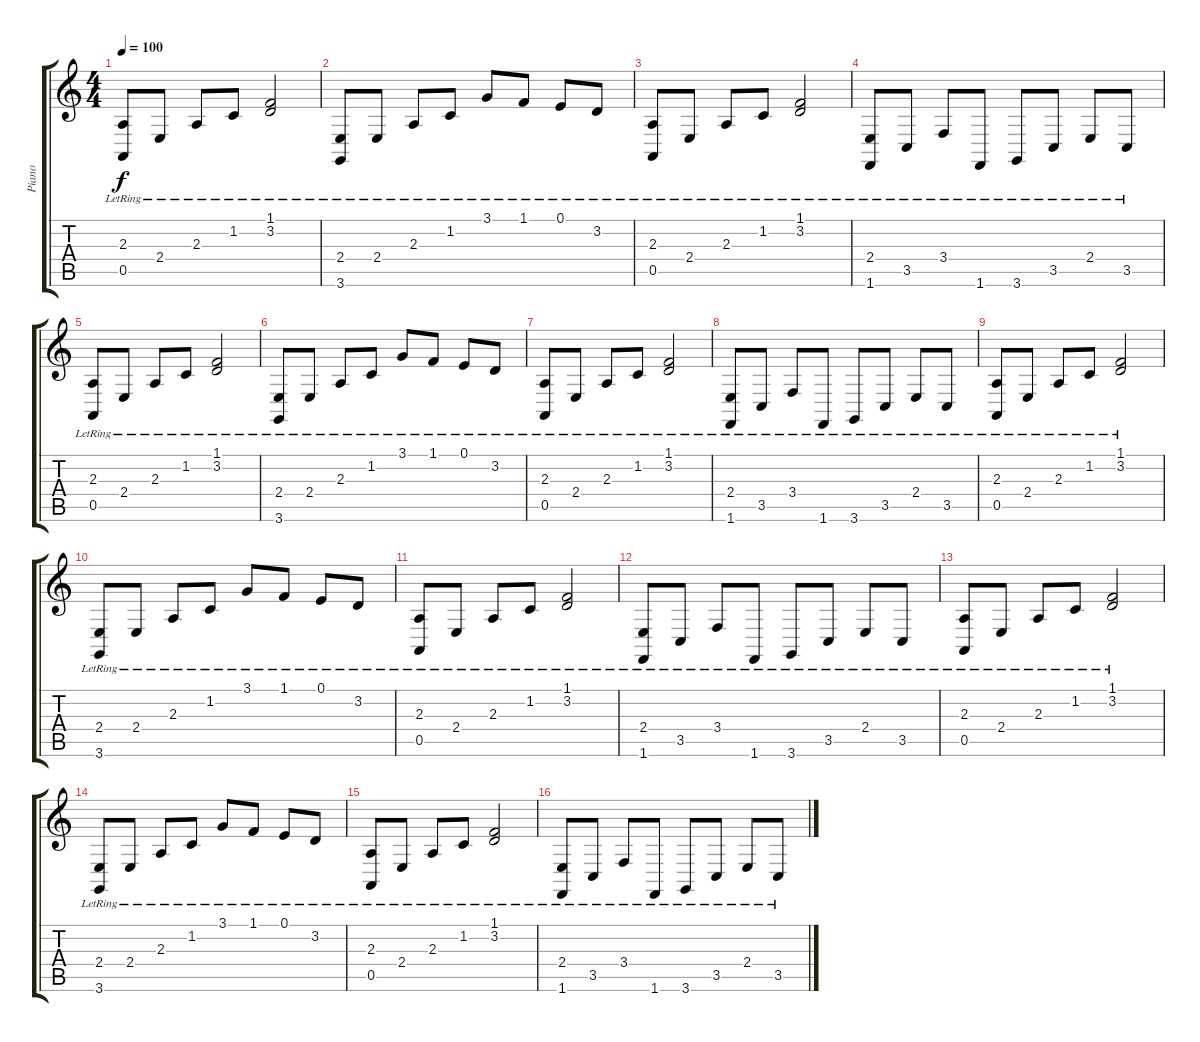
\track ("Piano " "Piano ") {instrument acousticgrandpiano}
\staff {score tabs}
\tuning (E4 B3 G3 D3 A2 E2) {hide}
\ts (4 4)
\tempo 100
\clef g2
\ks c
(2.3{lr} 0.5{lr}).8{dy f} 2.4{lr}.8 2.3{lr}.8 1.2{lr}.8 (1.1{lr} 3.2{lr}).2 |
(2.4{lr} 3.6).8 2.4{lr}.8 2.3{lr}.8 1.2{lr}.8 3.1{lr}.8 1.1{lr}.8 0.1{lr}.8 3.2{lr}.8 |
(2.3{lr} 0.5{lr}).8 2.4{lr}.8 2.3{lr}.8 1.2{lr}.8 (1.1{lr} 3.2{lr}).2 |
(2.4{lr} 1.6{lr}).8 3.5{lr}.8 3.4{lr}.8 1.6{lr}.8 3.6{lr}.8 3.5{lr}.8 2.4{lr}.8 3.5{lr}.8 |
(2.3{lr} 0.5{lr}).8 2.4{lr}.8 2.3{lr}.8 1.2{lr}.8 (1.1{lr} 3.2{lr}).2 |
(2.4{lr} 3.6).8 2.4{lr}.8 2.3{lr}.8 1.2{lr}.8 3.1{lr}.8 1.1{lr}.8 0.1{lr}.8 3.2{lr}.8 |
(2.3{lr} 0.5{lr}).8 2.4{lr}.8 2.3{lr}.8 1.2{lr}.8 (1.1{lr} 3.2{lr}).2 |
(2.4{lr} 1.6{lr}).8 3.5{lr}.8 3.4{lr}.8 1.6{lr}.8 3.6{lr}.8 3.5{lr}.8 2.4{lr}.8 3.5{lr}.8 |
(2.3{lr} 0.5{lr}).8 2.4{lr}.8 2.3{lr}.8 1.2{lr}.8 (1.1{lr} 3.2{lr}).2 |
(2.4{lr} 3.6).8 2.4{lr}.8 2.3{lr}.8 1.2{lr}.8 3.1{lr}.8 1.1{lr}.8 0.1{lr}.8 3.2{lr}.8 |
(2.3{lr} 0.5{lr}).8 2.4{lr}.8 2.3{lr}.8 1.2{lr}.8 (1.1{lr} 3.2{lr}).2 |
(2.4{lr} 1.6{lr}).8 3.5{lr}.8 3.4{lr}.8 1.6{lr}.8 3.6{lr}.8 3.5{lr}.8 2.4{lr}.8 3.5{lr}.8 |
(2.3{lr} 0.5{lr}).8 2.4{lr}.8 2.3{lr}.8 1.2{lr}.8 (1.1{lr} 3.2{lr}).2 |
(2.4{lr} 3.6).8 2.4{lr}.8 2.3{lr}.8 1.2{lr}.8 3.1{lr}.8 1.1{lr}.8 0.1{lr}.8 3.2{lr}.8 |
(2.3{lr} 0.5{lr}).8 2.4{lr}.8 2.3{lr}.8 1.2{lr}.8 (1.1{lr} 3.2{lr}).2 |
(2.4{lr} 1.6{lr}).8 3.5{lr}.8 3.4{lr}.8 1.6{lr}.8 3.6{lr}.8 3.5{lr}.8 2.4{lr}.8 3.5{lr}.8
